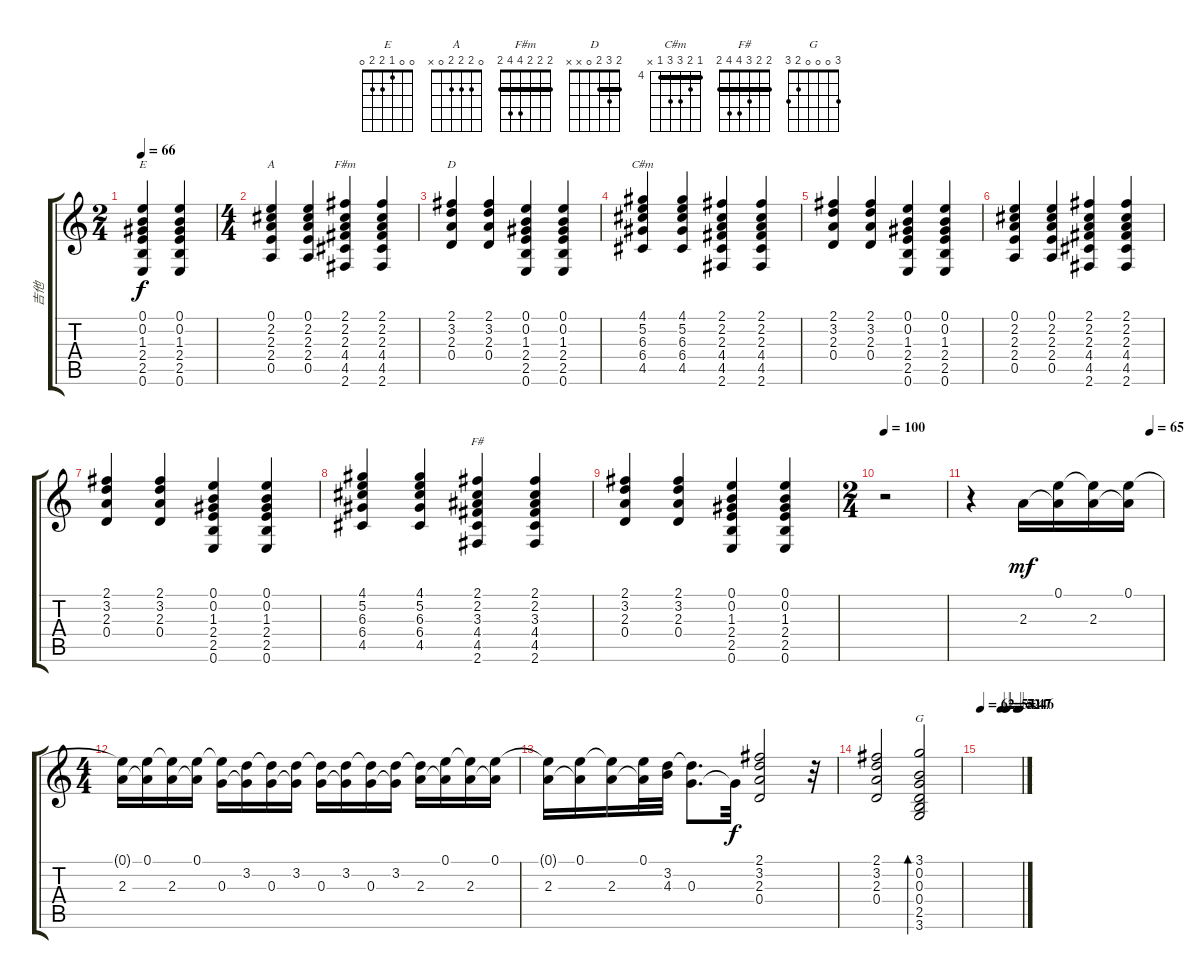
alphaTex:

\track ("吉他" "吉他") {instrument acousticguitarnylon}
\staff {score tabs}
\tuning (E4 B3 G3 D3 A2 E2) {hide}
\chord ("E" 0 0 1 2 2 0)
\chord ("A" 0 2 2 2 0 x)
\chord ("F#m" 2 2 2 4 4 2) {barre 2}
\chord ("D" 2 3 2 0 x x) {barre 2}
\chord ("C#m" 4 5 6 6 4 x) {firstfret 4 barre 4}
\chord ("F#" 2 2 3 4 4 2) {barre 2}
\chord ("G" 3 0 0 0 2 3)
\ts (2 4)
\tempo 66
\clef g2
\ks c
(0.1 0.2 1.3 2.4 2.5 0.6).4{ch "E" dy f} (0.1 0.2 1.3 2.4 2.5 0.6).4 |
\ts (4 4)
(0.1 2.2 2.3 2.4 0.5).4{ch "A"} (0.1 2.2 2.3 2.4 0.5).4 (2.1 2.2 2.3 4.4 4.5 2.6).4{ch "F#m"} (2.1 2.2 2.3 4.4 4.5 2.6).4 |
(2.1 3.2 2.3 0.4).4{ch "D"} (2.1 3.2 2.3 0.4).4 (0.1 0.2 1.3 2.4 2.5 0.6).4 (0.1 0.2 1.3 2.4 2.5 0.6).4 |
(4.1 5.2 6.3 6.4 4.5).4{ch "C#m"} (4.1 5.2 6.3 6.4 4.5).4 (2.1 2.2 2.3 4.4 4.5 2.6).4 (2.1 2.2 2.3 4.4 4.5 2.6).4 |
(2.1 3.2 2.3 0.4).4{txt ""} (2.1 3.2 2.3 0.4).4 (0.1 0.2 1.3 2.4 2.5 0.6).4 (0.1 0.2 1.3 2.4 2.5 0.6).4 |
(0.1 2.2 2.3 2.4 0.5).4 (0.1 2.2 2.3 2.4 0.5).4 (2.1 2.2 2.3 4.4 4.5 2.6).4 (2.1 2.2 2.3 4.4 4.5 2.6).4 |
(2.1 3.2 2.3 0.4).4 (2.1 3.2 2.3 0.4).4 (0.1 0.2 1.3 2.4 2.5 0.6).4 (0.1 0.2 1.3 2.4 2.5 0.6).4 |
(4.1 5.2 6.3 6.4 4.5).4 (4.1 5.2 6.3 6.4 4.5).4 (2.1 2.2 3.3 4.4 4.5 2.6).4{ch "F#"} (2.1 2.2 3.3 4.4 4.5 2.6).4 |
(2.1 3.2 2.3 0.4).4 (2.1 3.2 2.3 0.4).4 (0.1 0.2 1.3 2.4 2.5 0.6).4 (0.1 0.2 1.3 2.4 2.5 0.6).4 |
\ts (2 4)
\tempo 100
r.2 |
\tempo (65 0.9375)
r.4{txt ""} 2.3.16{dy mf} (0.1 2.3{t}).16 (0.1{t} 2.3).16 (0.1 2.3{t}).16 |
\ts (4 4)
(0.1{t} 2.3).16 (0.1 2.3{t}).16 (0.1{t} 2.3).16 (0.1 2.3{t}).16 (0.1{t} 0.3).16 (3.2 0.3{t}).16 (3.2{t} 0.3).16 (3.2 0.3{t}).16 (3.2{t} 0.3).16 (3.2 0.3{t}).16 (3.2{t} 0.3).16 (3.2 0.3{t}).16 (3.2{t} 2.3).16 (0.1 2.3{t}).16 (0.1{t} 2.3).16 (0.1 2.3{t}).16 |
(0.1{t} 2.3).16 (0.1 2.3{t}).16 (0.1{t} 2.3).16 (0.1 2.3{t}).32 (3.2 4.3).32 (3.2{t} 0.3).8{d} 0.3{t}.32{dy f} (2.1 3.2 2.3 0.4).2 r.32 |
(2.1 3.2 2.3 0.4).2 (3.1 0.2 0.3 0.4 2.5 3.6).2{bd 240 ch "G"} |
\tempo 62
\tempo (54 0.5)
\tempo (52 0.625)
\tempo (51 0.65625)
\tempo (47 0.90625)
\tempo (46 0.96875)
